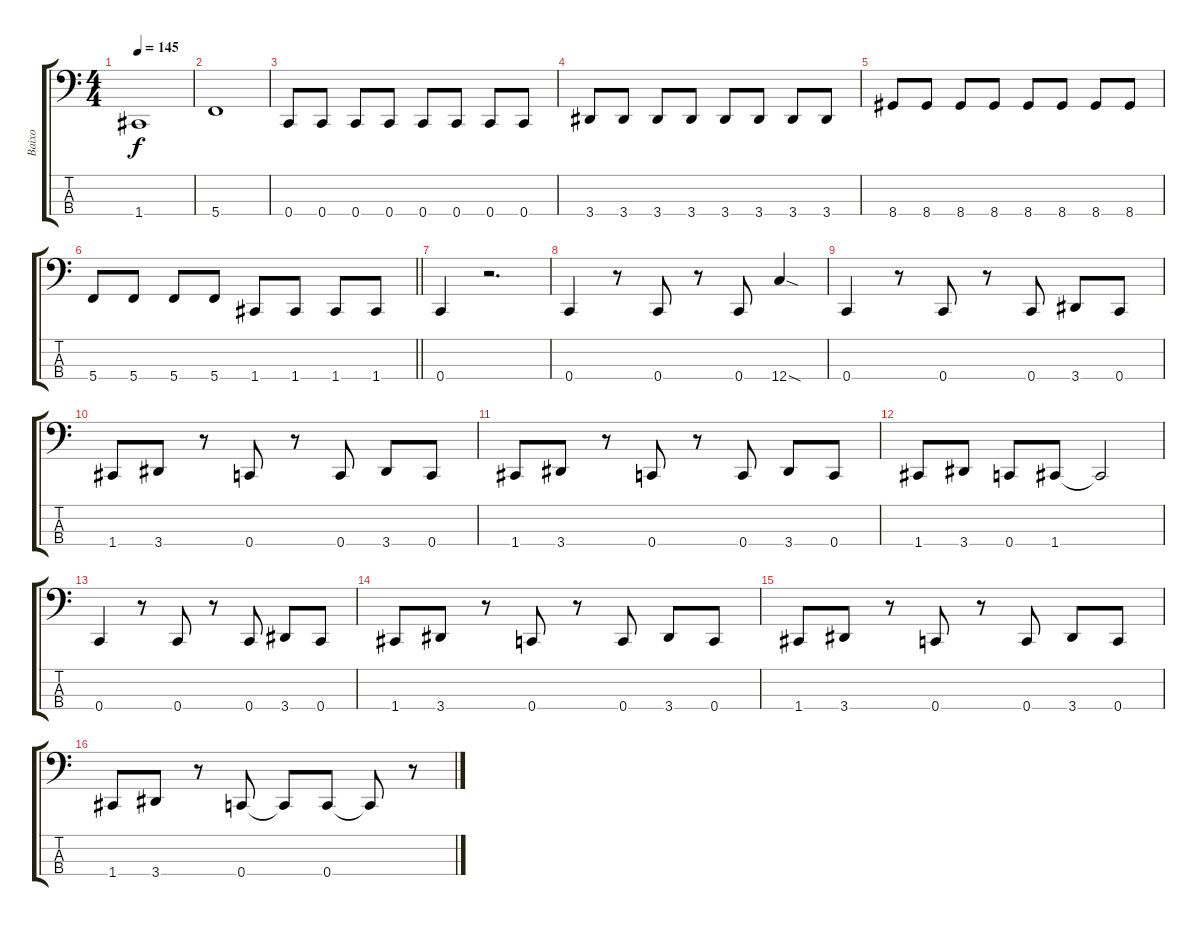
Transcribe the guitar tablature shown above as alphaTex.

\track ("Baixo" "Baixo") {instrument electricbassfinger}
\staff {score tabs}
\tuning (F2 C2 G1 C1) {hide}
\ts (4 4)
\tempo 145
\clef f4
\ks c
1.4.1{dy f} |
5.4.1 |
0.4.8 0.4.8 0.4.8 0.4.8 0.4.8 0.4.8 0.4.8 0.4.8 |
3.4.8 3.4.8 3.4.8 3.4.8 3.4.8 3.4.8 3.4.8 3.4.8 |
8.4.8 8.4.8 8.4.8 8.4.8 8.4.8 8.4.8 8.4.8 8.4.8 |
\barLineRight lightlight
5.4.8 5.4.8 5.4.8 5.4.8 1.4.8 1.4.8 1.4.8 1.4.8 |
0.4.4 r.2{d} |
0.4.4 r.8 0.4.8 r.8 0.4.8 12.4{sod}.4 |
0.4.4 r.8 0.4.8 r.8 0.4.8 3.4.8 0.4.8 |
1.4.8 3.4.8 r.8 0.4.8 r.8 0.4.8 3.4.8 0.4.8 |
1.4.8 3.4.8 r.8 0.4.8 r.8 0.4.8 3.4.8 0.4.8 |
1.4.8 3.4.8 0.4.8 1.4.8 1.4{t}.2 |
0.4.4 r.8 0.4.8 r.8 0.4.8 3.4.8 0.4.8 |
1.4.8 3.4.8 r.8 0.4.8 r.8 0.4.8 3.4.8 0.4.8 |
1.4.8 3.4.8 r.8 0.4.8 r.8 0.4.8 3.4.8 0.4.8 |
1.4.8 3.4.8 r.8 0.4.8 0.4{t}.8 0.4.8 0.4{t}.8 r.8
